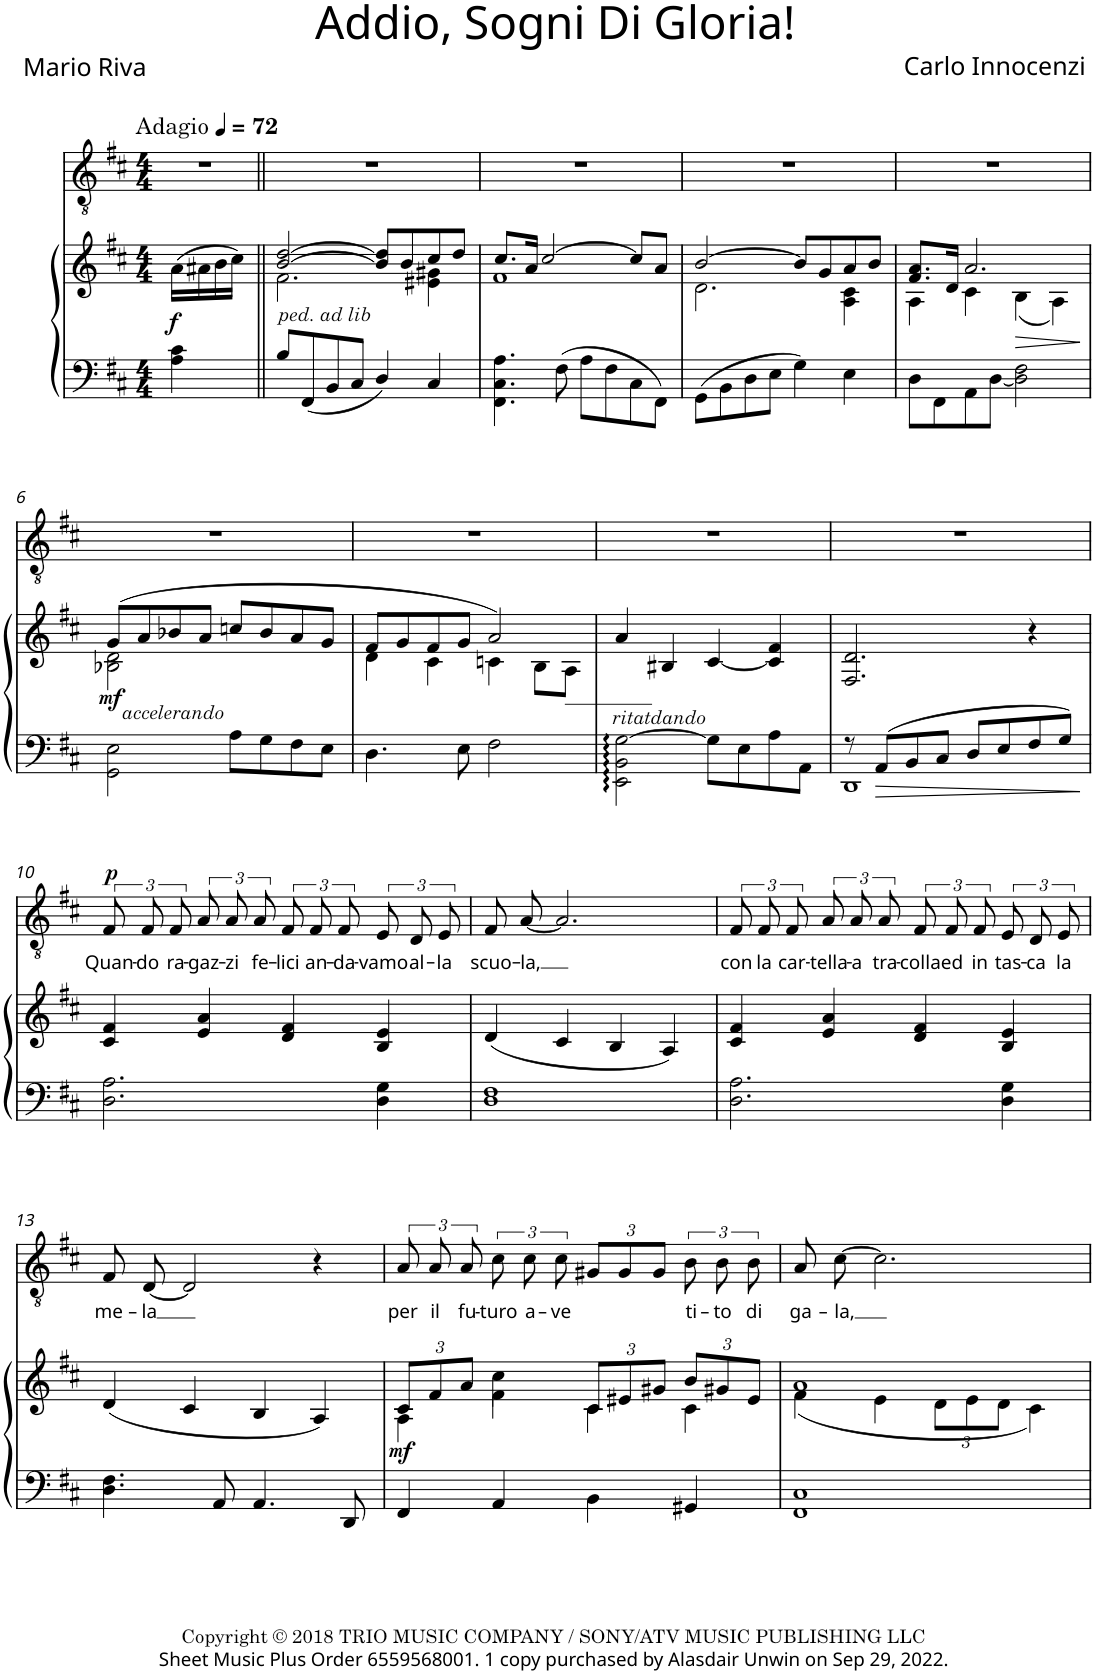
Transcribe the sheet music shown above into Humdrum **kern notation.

**kern	**kern	**dynam	**kern	**text	**dynam
*part2	*part2	*part2	*part1	*part1	*part1
*staff3	*staff2	*staff2/3	*staff1	*staff1	*staff1
*I"Piano	*	*	*I"Tenor	*	*
*I'Pno	*	*	*	*	*
*clefF4	*clefG2	*	*clefGv2	*	*
*k[f#c#]	*k[f#c#]	*	*k[f#c#]	*	*
*M4/4	*M4/4	*	*M4/4	*	*
*MM72	*MM72	*	*MM72	*	*
=1	=1	=1	=1	=1	=1
!	!	!	!LO:TX:a:t=Adagio	!	!
!	!	!LO:DY:b	!	!	!
4A\ 4c#\	(16a\LL	f	1r	.	.
.	16a#X\	.	.	.	.
.	16b\	.	.	.	.
.	16cc#\JJ)	.	.	.	.
2.ryy	2.ryy	.	.	.	.
=2||	=2||	=2||	=2||	=2||	=2||
*	*^	*	*	*	*
!LO:TX:a:i:t=ped. ad lib	!	!	!	!	!	!
8B/L	[2b/ [2dd/	2.f#\	.	1r	.	.
8FF#/	.	.	.	.	.	.
8BB/	.	.	.	.	.	.
8C#/J	.	.	.	.	.	.
4D/	8b/] 8dd/]L	.	.	.	.	.
.	8b/	.	.	.	.	.
4C#/	8cc#/	4e#X\ 4g#X\	.	.	.	.
.	8dd/J	.	.	.	.	.
=3	=3	=3	=3	=3	=3	=3
4.FF#\ 4.C#\ 4.A\	8.cc#/L	1f#	.	1r	.	.
.	16a/Jk	.	.	.	.	.
.	[2cc#/	.	.	.	.	.
8F#\	.	.	.	.	.	.
8A\L	.	.	.	.	.	.
8F#\	.	.	.	.	.	.
8C#\	8cc#/L]	.	.	.	.	.
8FF#\J	8a/J	.	.	.	.	.
=4	=4	=4	=4	=4	=4	=4
8GG\L	[2b/	2.d\	.	1r	.	.
8BB\	.	.	.	.	.	.
8D\	.	.	.	.	.	.
8E\J	.	.	.	.	.	.
4G\	8b/L]	.	.	.	.	.
.	8g/	.	.	.	.	.
4E\	8a/	4A\ 4c#\	.	.	.	.
.	8b/J	.	.	.	.	.
=5	=5	=5	=5	=5	=5	=5
8D\L	8.f#/ 8.a/L	4A\	.	1r	.	.
8FF#\	.	.	.	.	.	.
.	16d/Jk	.	.	.	.	.
8AA\	2.a/	4c#\	.	.	.	.
[<8D\J	.	.	.	.	.	.
2D\] 2F#\	.	(4B\	.	.	.	.
.	.	4A\)	.	.	.	.
!!LO:LB:g=z
=6	=6	=6	=6	=6	=6	=6
!	!	!	!LO:DY:b	!	!	!
2GG\ 2E\	(8g/L	2B-X\ 2d\	mf	1r	.	.
!	!LO:TX:b:i:t=accelerando	!	!	!	!	!
.	8a/	.	.	.	.	.
.	8b-X/	.	.	.	.	.
.	8a/J	.	.	.	.	.
8A\L	2ryy	8ccn/L	.	.	.	.
8G\	.	8b-/	.	.	.	.
8F#\	.	8a/	.	.	.	.
8E\J	.	8g/J	.	.	.	.
=7	=7	=7	=7	=7	=7	=7
4.D\	8f#/L	4d\	.	1r	.	.
.	8g/	.	.	.	.	.
.	8f#/	4c#\	.	.	.	.
8E\	8g/J	.	.	.	.	.
2F#\	2a/)	4cn\	.	.	.	.
.	.	8B\L	.	.	.	.
.	.	8A\J	.	.	.	.
=8	=8	=8	=8	=8	=8	=8
!LO:TX:a:i:t=ritatdando	!	!	!	!	!	!
*	*v	*v	*	*	*	*
2EE\ 2BB\ [2G\	4a/	.	1r	.	.
.	4B#X/	.	.	.	.
8G\L]	[4c#/	.	.	.	.
8E\	.	.	.	.	.
8A\	4c#/] 4f#/	.	.	.	.
8AA\J	.	.	.	.	.
=9	=9	=9	=9	=9	=9
*^	*	*	*	*	*
8r	1DD	2.F#/ 2.d/	.	1r	.	.
8AA/L	.	.	.	.	.	.
8BB/	.	.	.	.	.	.
8C#/J	.	.	.	.	.	.
8D/L	.	.	.	.	.	.
8E/	.	.	.	.	.	.
8F#/	.	4r	.	.	.	.
8G/J	.	.	.	.	.	.
*v	*v	*	*	*	*	*
!!LO:LB:g=z
=10	=10	=10	=10	=10	=10
!	!	!	!	!LO:LY:b	!LO:DY:a
2.D\ 2.A\	4c#/ 4f#/	.	12F#/	Quan-	p
!	!	!	!	!LO:LY:b	!
.	.	.	12F#/	-do	.
!	!	!	!	!LO:LY:b	!
.	.	.	12F#/	ra-	.
!	!	!	!	!LO:LY:b	!
.	4e/ 4a/	.	12A/	-gaz-	.
!	!	!	!	!LO:LY:b	!
.	.	.	12A/	-zi	.
!	!	!	!	!LO:LY:b	!
.	.	.	12A/	-fe-	.
!	!	!	!	!LO:LY:b	!
.	4d/ 4f#/	.	12F#/	-lici	.
!	!	!	!	!LO:LY:b	!
.	.	.	12F#/	an-	.
!	!	!	!	!LO:LY:b	!
.	.	.	12F#/	-da-	.
!	!	!	!	!LO:LY:b	!
4D\ 4G\	4B/ 4e/	.	12E/	-vamo	.
!	!	!	!	!LO:LY:b	!
.	.	.	12D/	al-	.
!	!	!	!	!LO:LY:b	!
.	.	.	12E/	-la	.
=11	=11	=11	=11	=11	=11
!	!	!	!	!LO:LY:b	!
1D 1F#	(4d/	.	8F#/	scuo-	.
!	!	!	!	!LO:LY:b	!
.	.	.	[8A/	-la,	.
.	4c#/	.	2.A/]	.	.
.	4B/	.	.	.	.
.	4A/)	.	.	.	.
=12	=12	=12	=12	=12	=12
!	!	!	!	!LO:LY:b	!
2.D\ 2.A\	4c#/ 4f#/	.	12F#/	con	.
!	!	!	!	!LO:LY:b	!
.	.	.	12F#/	la	.
!	!	!	!	!LO:LY:b	!
.	.	.	12F#/	car-	.
!	!	!	!	!LO:LY:b	!
.	4e/ 4a/	.	12A/	-tella-	.
!	!	!	!	!LO:LY:b	!
.	.	.	12A/	-a	.
!	!	!	!	!LO:LY:b	!
.	.	.	12A/	tra-	.
!	!	!	!	!LO:LY:b	!
.	4d/ 4f#/	.	12F#/	-colla	.
!	!	!	!	!LO:LY:b	!
.	.	.	12F#/	ed	.
!	!	!	!	!LO:LY:b	!
.	.	.	12F#/	in	.
!	!	!	!	!LO:LY:b	!
4D\ 4G\	4B/ 4e/	.	12E/	tas-	.
!	!	!	!	!LO:LY:b	!
.	.	.	12D/	-ca	.
!	!	!	!	!LO:LY:b	!
.	.	.	12E/	la	.
!!LO:LB:g=z
=13	=13	=13	=13	=13	=13
!	!	!	!	!LO:LY:b	!
4.D\ 4.F#\	(4d/	.	8F#/	me-	.
!	!	!	!	!LO:LY:b	!
.	.	.	[8D/	-la	.
.	4c#/	.	2D/]	.	.
8AA/	.	.	.	.	.
4.AA/	4B/	.	.	.	.
.	4A/)	.	4r	.	.
8DD/	.	.	.	.	.
=14	=14	=14	=14	=14	=14
*	*Xbrackettup	*	*	*	*
*	*^	*	*	*	*
!	!	!	!LO:DY:a=2	!	!LO:LY:b	!
4FF#/	12c#/L	4A\	mf	12A/	per	.
!	!	!	!	!	!LO:LY:b	!
.	12f#/	.	.	12A/	il	.
!	!	!	!	!	!LO:LY:b	!
.	12a/J	.	.	12A/	fu-	.
!	!	!	!	!	!LO:LY:b	!
4AA/	4cc#\	4f#\	.	12c#\	-turo	.
!	!	!	!	!	!LO:LY:b	!
.	.	.	.	12c#\	a-	.
!	!	!	!	!	!LO:LY:b	!
.	.	.	.	12c#\	-ve	.
*	*	*	*	*Xbrackettup	*	*
4BB\	12c#/L	4c#\	.	12G#X/L	.	.
.	12e#X/	.	.	12G#/	.	.
.	12g#X/J	.	.	12G#/J	.	.
*	*	*	*	*brackettup	*	*
!	!	!	!	!	!LO:LY:b	!
4GG#X/	12b/L	4c#\	.	12B\	-ti-	.
!	!	!	!	!	!LO:LY:b	!
.	12g#X/	.	.	12B\	-to	.
!	!	!	!	!	!LO:LY:b	!
.	12e#/J	.	.	12B\	di	.
=15	=15	=15	=15	=15	=15	=15
!	!	!	!	!	!LO:LY:b	!
1FF# 1C#	1a	(4f#\	.	8A/	ga-	.
!	!	!	!	!	!LO:LY:b	!
.	.	.	.	[8c#\	-la,	.
.	.	4e\	.	2.c#\]	.	.
.	.	12d\L	.	.	.	.
.	.	12e\	.	.	.	.
.	.	12d\J	.	.	.	.
.	.	4c#\)	.	.	.	.
*	*v	*v	*	*	*	*
=	=	=	=	=	=
*-	*-	*-	*-	*-	*-
